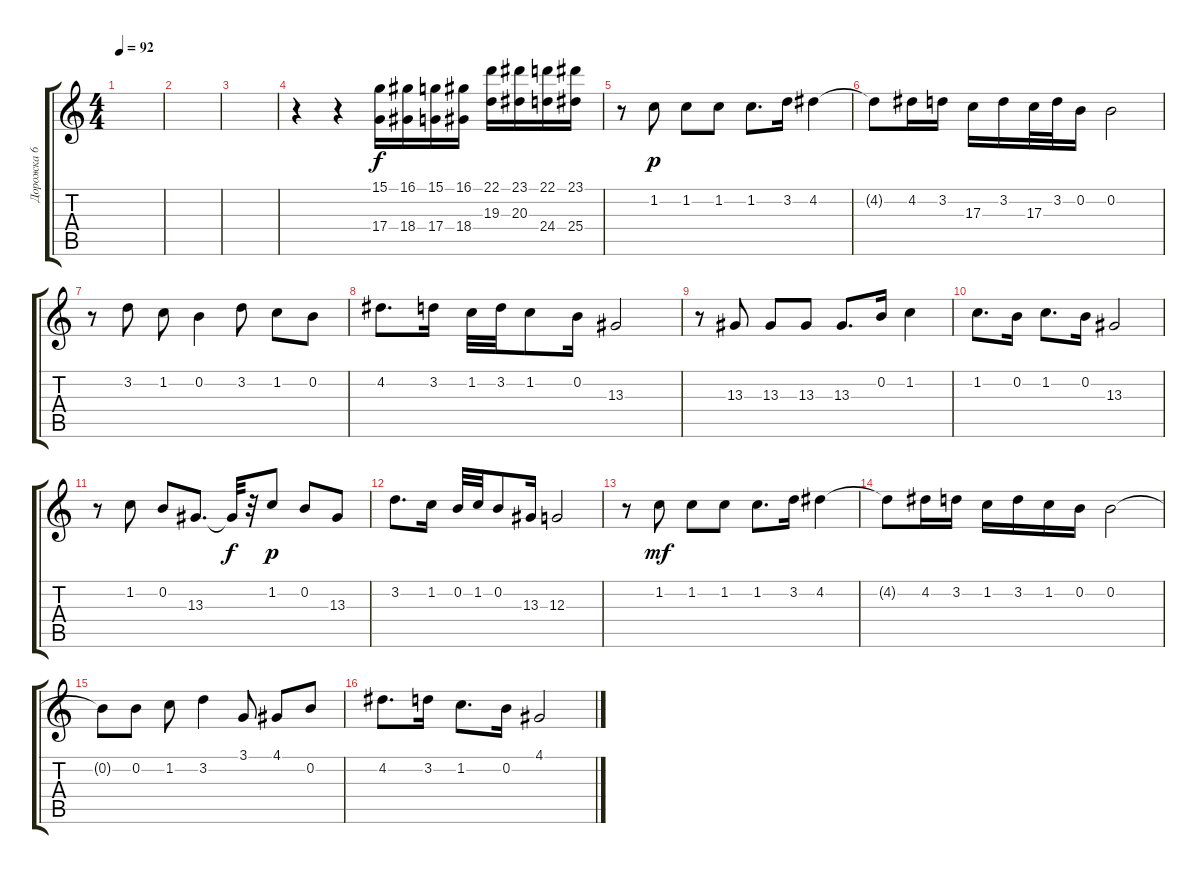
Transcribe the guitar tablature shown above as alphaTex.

\track ("Дорожка 6" "Дорожка 6") {instrument tremolostrings}
\staff {score tabs}
\tuning (E4 B4 G3 D3 A2 E2) {hide}
\ts (4 4)
\tempo 92
\clef g2
\ks c
|
|
|
r.4 r.4 (15.1 17.4).16 (16.1 18.4).16 (15.1 17.4).16 (16.1 18.4).16 (22.1 19.3).16 (23.1 20.3).16 (22.1 24.4).16 (23.1 25.4).16 |
r.8 1.2.8{dy p} 1.2.8 1.2.8 1.2.8{d} 3.2.16 4.2.4 |
4.2{t}.8 4.2.16 3.2.16 17.3.16 3.2.16 17.3.32 3.2.32 0.2.16 0.2.2 |
r.8 3.2.8 1.2.8 0.2.4 3.2.8 1.2.8 0.2.8 |
4.2.8{d} 3.2.16 1.2.32 3.2.32 1.2.8 0.2.16 13.3.2 |
r.8 13.3.8 13.3.8 13.3.8 13.3.8{d} 0.2.16 1.2.4 |
1.2.8{d} 0.2.16 1.2.8{d} 0.2.16 13.3.2 |
r.8 1.2.8 0.2.8 13.3.8{d} 13.3{t}.32{dy f} r.32 1.2.8{dy p} 0.2.8 13.3.8 |
3.2.8{d} 1.2.16 0.2.32 1.2.32 0.2.8 13.3.16 12.3.2 |
r.8 1.2.8{dy mf} 1.2.8 1.2.8 1.2.8{d} 3.2.16 4.2.4 |
4.2{t}.8 4.2.16 3.2.16 1.2.16 3.2.16 1.2.16 0.2.16 0.2.2 |
0.2{t}.8 0.2.8 1.2.8 3.2.4 3.1.8 4.1.8 0.2.8 |
4.2.8{d} 3.2.16 1.2.8{d} 0.2.16 4.1.2
